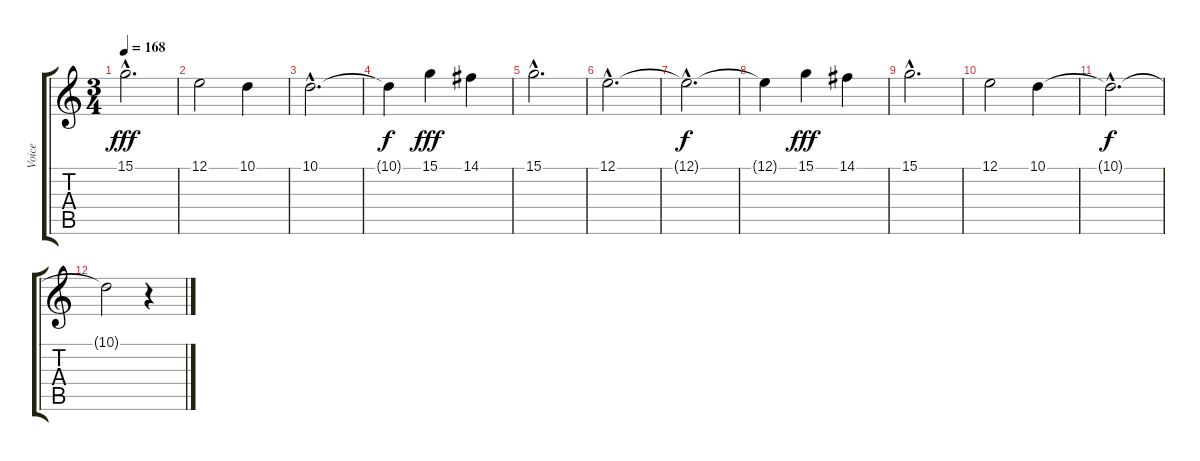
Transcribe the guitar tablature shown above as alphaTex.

\track ("Voice" "Voice") {instrument choiraahs}
\staff {score tabs}
\tuning (E4 B3 G3 D3 A2 E2) {hide}
\ts (3 4)
\tempo 168
\clef g2
\ks c
15.1{hac}.2{d dy fff} |
12.1.2 10.1.4 |
10.1{hac}.2{d} |
10.1{t}.4{dy f} 15.1.4{dy fff} 14.1.4 |
15.1{hac}.2{d} |
12.1{hac}.2{d} |
12.1{hac t}.2{d dy f} |
12.1{t}.4 15.1.4{dy fff} 14.1.4 |
15.1{hac}.2{d} |
12.1.2 10.1.4 |
10.1{hac t}.2{d dy f} |
10.1{t}.2 r.4
